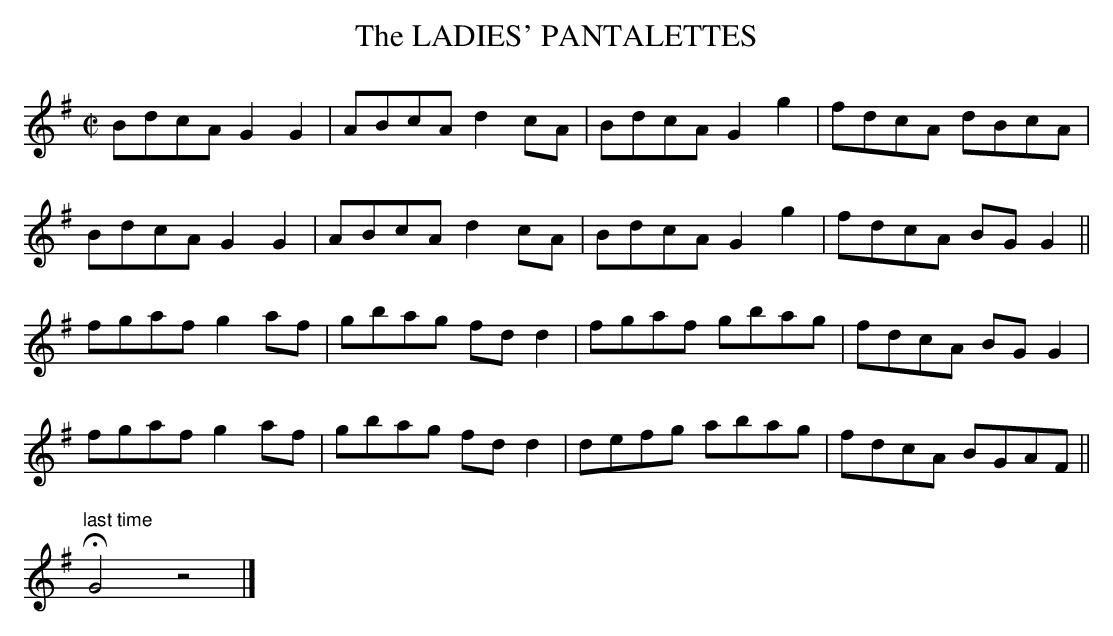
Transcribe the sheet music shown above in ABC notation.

X:1
T:LADIES' PANTALETTES, The
M:C|
L:1/8
K:G
BdcA G2G2|ABcA d2cA|BdcA G2g2|fdcA dBcA|
BdcA G2G2|ABcA d2cA|BdcA G2g2|fdcA BGG2||
fgaf g2af|gbag fdd2|fgaf gbag|fdcA BGG2|
fgaf g2af|gbag fdd2|defg abag|fdcA BGAF||
"last time"HG4z4|]
